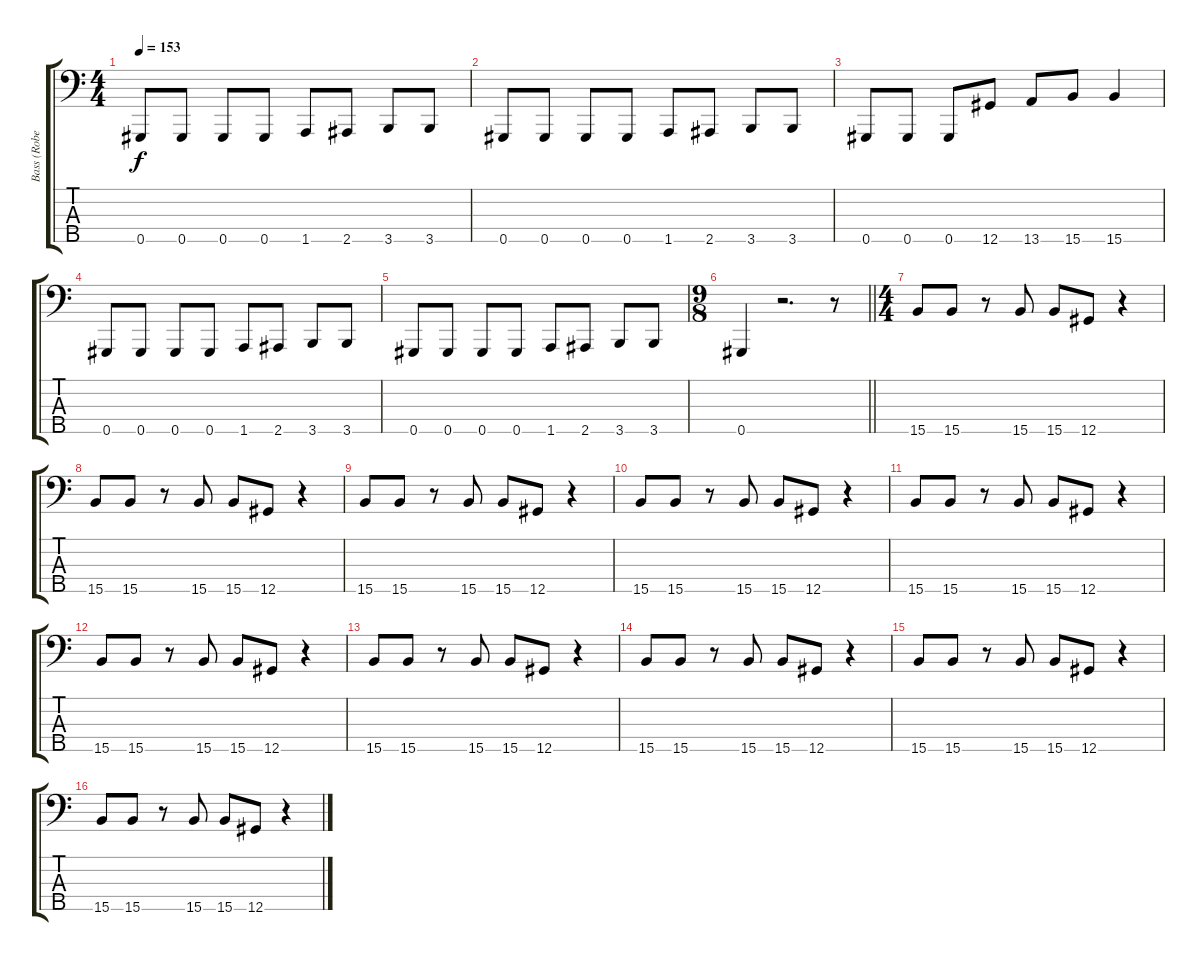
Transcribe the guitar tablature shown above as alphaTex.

\track ("Bass (Robert Trujillo)" "Bass (Robe") {instrument electricbassfinger}
\staff {score tabs}
\tuning (E2 B1 Gb1 B0 Ab0) {hide}
\ts (4 4)
\tempo 153
\clef f4
\ks c
0.5.8{dy f} 0.5.8 0.5.8 0.5.8 1.5.8 2.5.8 3.5.8 3.5.8 |
0.5.8 0.5.8 0.5.8 0.5.8 1.5.8 2.5.8 3.5.8 3.5.8 |
0.5.8 0.5.8 0.5.8 12.5.8 13.5.8 15.5.8 15.5.4 |
0.5.8 0.5.8 0.5.8 0.5.8 1.5.8 2.5.8 3.5.8 3.5.8 |
0.5.8 0.5.8 0.5.8 0.5.8 1.5.8 2.5.8 3.5.8 3.5.8 |
\ts (9 8)
\barLineRight lightlight
0.5.4 r.2{d} r.8 |
\ts (4 4)
15.5.8 15.5.8 r.8 15.5.8 15.5.8 12.5.8 r.4 |
15.5.8 15.5.8 r.8 15.5.8 15.5.8 12.5.8 r.4 |
15.5.8 15.5.8 r.8 15.5.8 15.5.8 12.5.8 r.4 |
15.5.8 15.5.8 r.8 15.5.8 15.5.8 12.5.8 r.4 |
15.5.8 15.5.8 r.8 15.5.8 15.5.8 12.5.8 r.4 |
15.5.8 15.5.8 r.8 15.5.8 15.5.8 12.5.8 r.4 |
15.5.8 15.5.8 r.8 15.5.8 15.5.8 12.5.8 r.4 |
15.5.8 15.5.8 r.8 15.5.8 15.5.8 12.5.8 r.4 |
15.5.8 15.5.8 r.8 15.5.8 15.5.8 12.5.8 r.4 |
15.5.8 15.5.8 r.8 15.5.8 15.5.8 12.5.8 r.4
